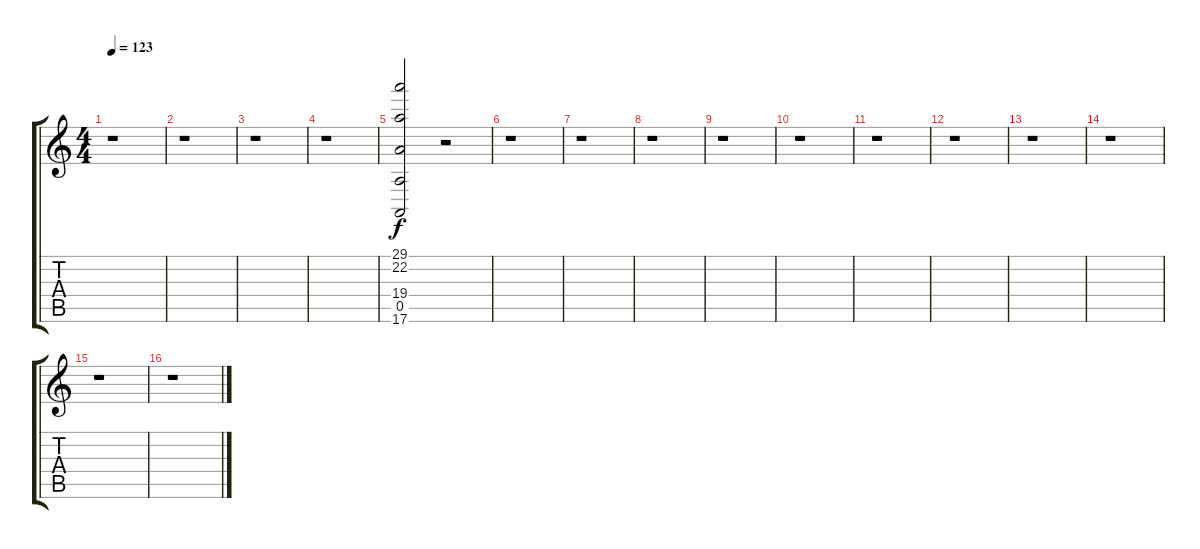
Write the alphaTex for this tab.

\track "" {instrument musicbox}
\staff {score tabs}
\tuning (E4 B3 G3 D3 A2 E2) {hide}
\ts (4 4)
\tempo 123
\clef g2
\ks c
r.1{dy f} |
r.1 |
r.1 |
r.1 |
(29.1 22.2 19.4 0.5 17.6).2 r.2 |
r.1 |
r.1 |
r.1 |
r.1 |
r.1 |
r.1 |
r.1 |
r.1 |
r.1 |
r.1 |
r.1
